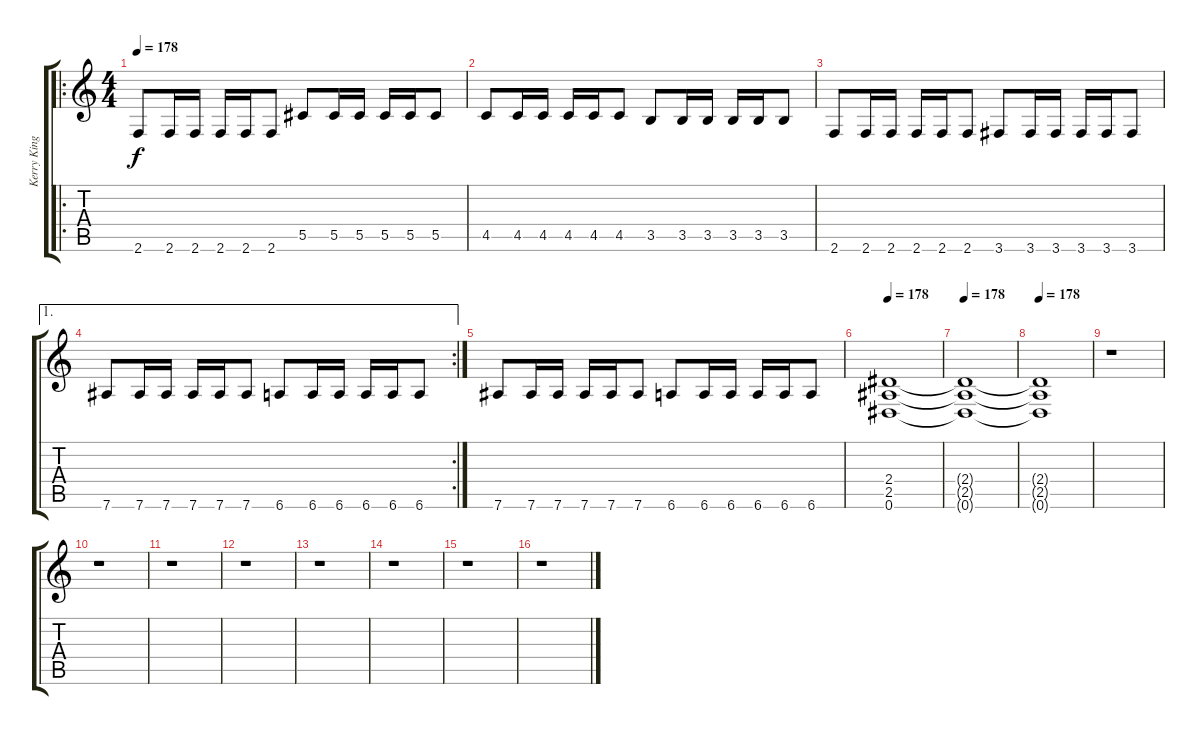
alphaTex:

\track ("Kerry King" "Kerry King") {instrument overdrivenguitar}
\staff {score tabs}
\tuning (Eb4 Bb3 Gb3 Db3 Ab2 Eb2) {hide}
\ro
\ts (4 4)
\tempo 178
\clef g2
\ks c
2.6.8{dy f} 2.6.16 2.6.16 2.6.16 2.6.16 2.6.8 5.5.8 5.5.16 5.5.16 5.5.16 5.5.16 5.5.8 |
4.5.8 4.5.16 4.5.16 4.5.16 4.5.16 4.5.8 3.5.8 3.5.16 3.5.16 3.5.16 3.5.16 3.5.8 |
2.6.8 2.6.16 2.6.16 2.6.16 2.6.16 2.6.8 3.6.8 3.6.16 3.6.16 3.6.16 3.6.16 3.6.8 |
\ae 1
\rc 2
7.6.8 7.6.16 7.6.16 7.6.16 7.6.16 7.6.8 6.6.8 6.6.16 6.6.16 6.6.16 6.6.16 6.6.8 |
7.6.8 7.6.16 7.6.16 7.6.16 7.6.16 7.6.8 6.6.8 6.6.16 6.6.16 6.6.16 6.6.16 6.6.8 |
\tempo 178
(2.4 2.5 0.6).1 |
\tempo 178
(2.4{t} 2.5{t} 0.6{t}).1 |
\tempo 178
(2.4{t} 2.5{t} 0.6{t}).1 |
r.1 |
r.1 |
r.1 |
r.1 |
r.1 |
r.1 |
r.1 |
r.1
